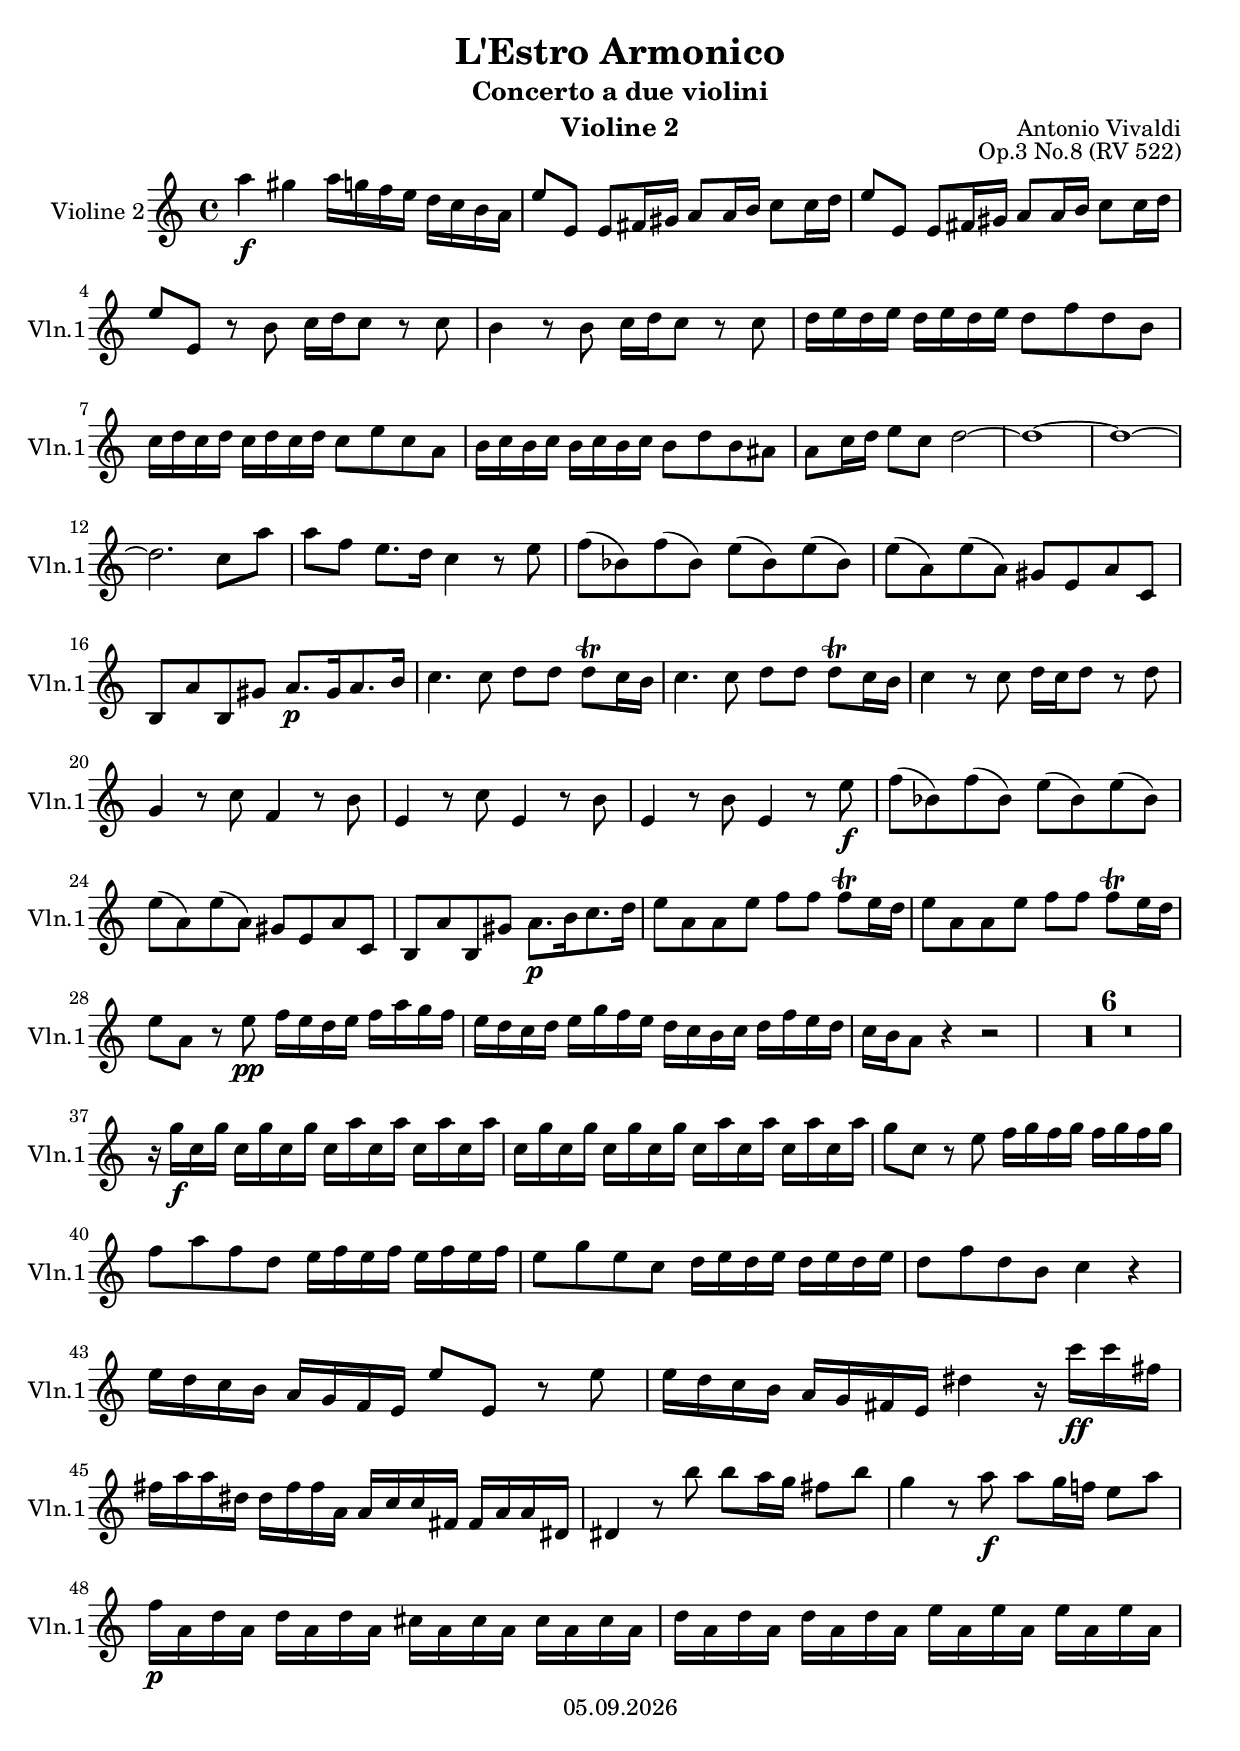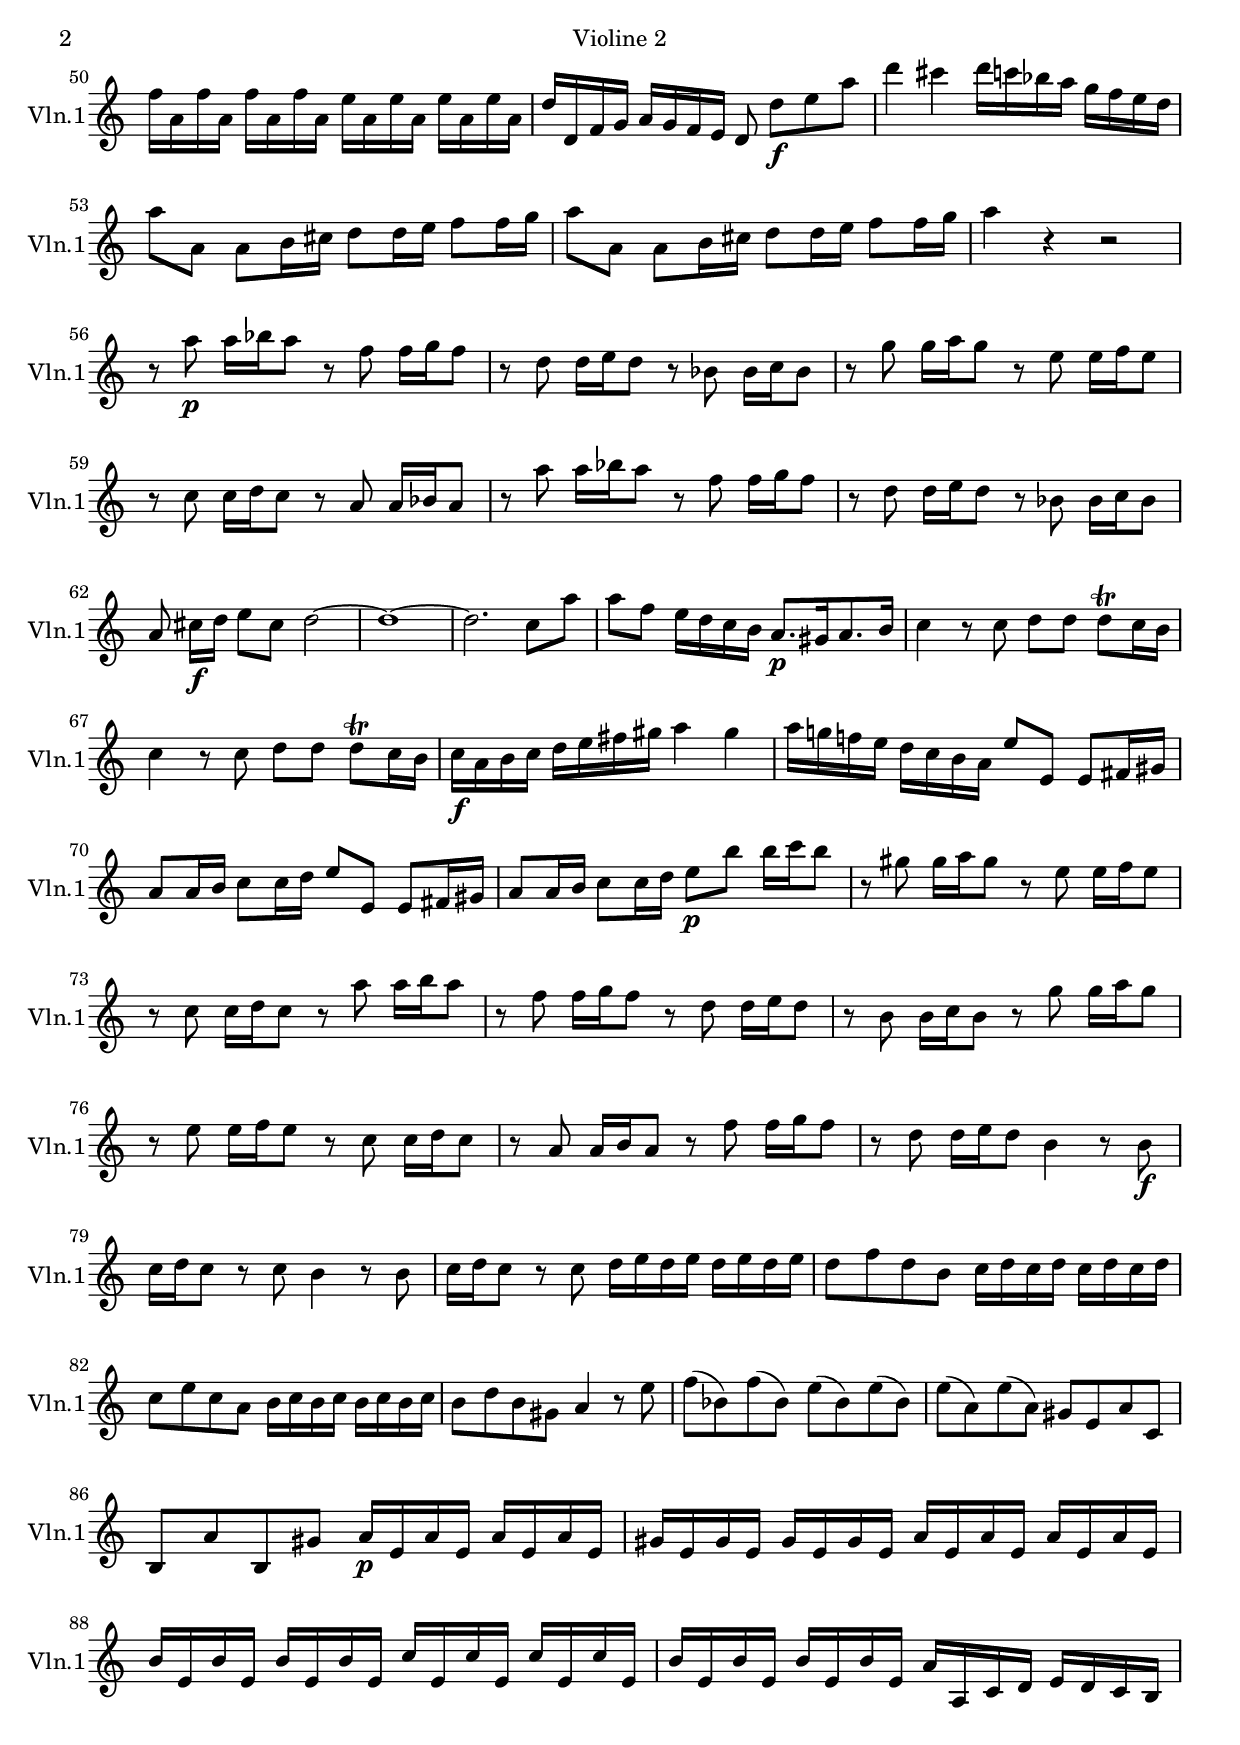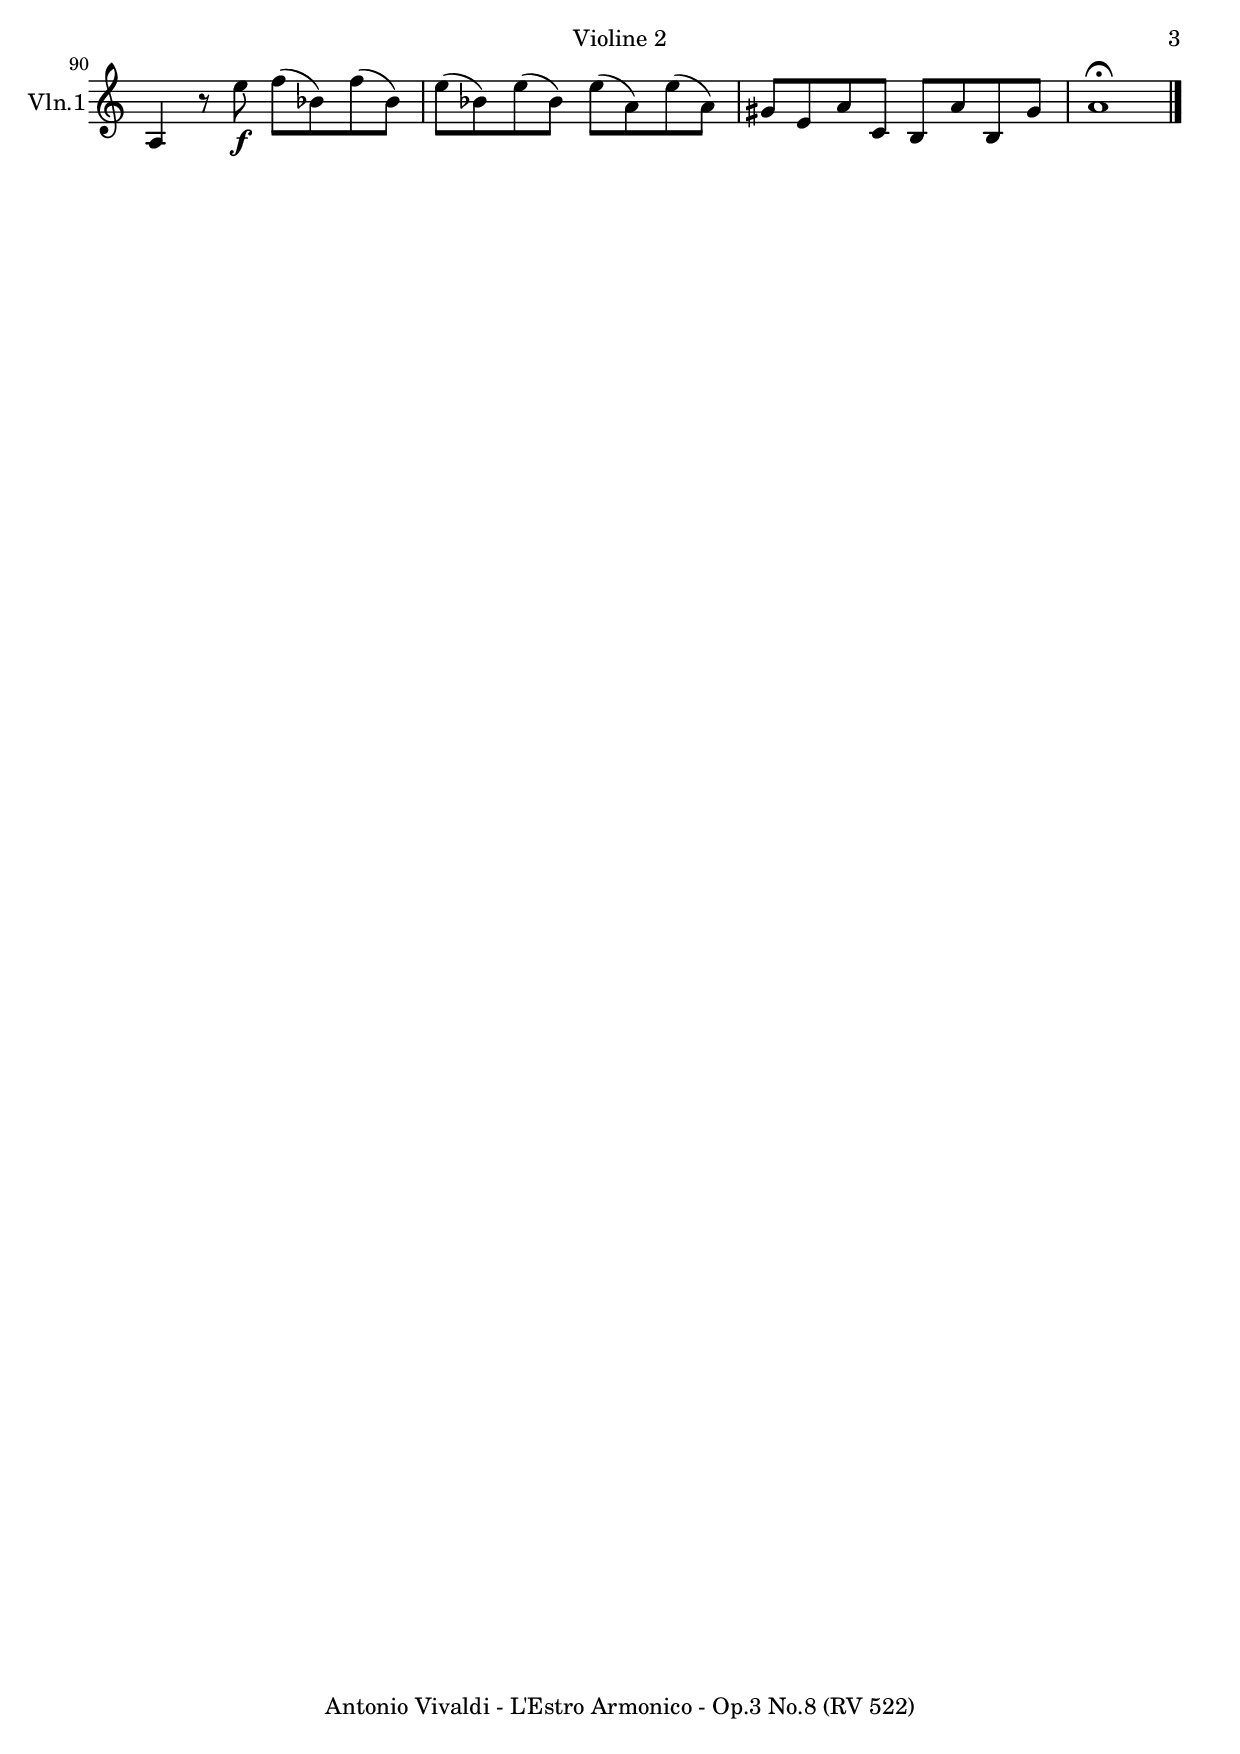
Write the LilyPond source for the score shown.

\version "2.18.2"

\version "2.18.2"

#(set-default-paper-size "a4")

\header {
  title = "L'Estro Armonico"
  subtitle = "Concerto a due violini"
  composer = "Antonio Vivaldi"
  opus = "Op.3 No.8 (RV 522)"
  instrument = "Violino II"
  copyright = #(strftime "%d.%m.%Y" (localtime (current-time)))
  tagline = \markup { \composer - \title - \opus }
}

#(define (override-color-for-all-grobs color)
  (lambda (context)
   (let loop ((x all-grob-descriptions))
    (if (not (null? x))
     (let ((grob-name (caar x)))
      (ly:context-pushpop-property context grob-name 'color color)
      (loop (cdr x)))))))

\version "2.18.2"

violinII = \relative c'' { 
%  I ALLEGRO
  a'4\f gis a16 g f e d c b a | e'8 e, e fis16 gis a8 a16 b c8 c16 d | e8 e, e fis16 gis a8 a16 b c8 c16 d | 
  \break 
  %4
  e8 e, r b' c16 d c8 r c | b4 r8 b c16 d c8 r c | d16 e d e d e d e d8 f d b |
  \break
  %7
  c16 d c d c d c d c8 e c a | b16 c b c b c b c b8 d b ais | a c16 d e8 c d2~ | d1~ | d1~ |
  \break
  %12
  d2. c8 a' | a f e8. d16 c4 r8 e8 | f( bes,) f'( bes,) e( bes) e( bes) | e( a,) e'( a,) gis e a c, |
  \break
  %16
  b a' b, gis' a8.[\p gis16 a8. b16] | c4. c8 d d d\trill c16 b | c4. c8 d d d\trill c16 b | c4 r8 c d16 c  d8 r d |
  \break
  %20
  g,4 r8 c f,4 r8 b | e,4 r8 c' e,4 r8 b' | e,4 r8 b' e,4 r8 e'\f | f( bes,) f'( bes,) e( bes) e( bes) | 
  \break
  %24
  e( a,) e'( a,) gis e a c, | b a' b, gis' a8.[\p b16 c8. d16] | e8 a, a e' f f f\trill e16 d | e8 a, a e' f f f\trill e16 d |
  \break
  %28
  e8 a, r e'\pp f16 e d e f a g f | e d c d e g f e d c b c d f e d | c b a8 r4 r2 | \compressFullBarRests R1*6 | 
  \break
  %37
  r16 g'\f c, g' c, g' c, g' c, a' c, a' c, a' c, a' | c, g' c, g' c, g' c, g' c, a' c, a' c, a' c, a' | g8 c, r e f16 g f g f g f g |
  \break
  %40
  f8 a f d e16 f e f e f e f | e8 g e c d16 e d e d e d e | d8 f d b c4 r | 
  \break
  %43
  e16 d c b a g f e e'8 e, r e' | e16 d c b a g fis e  dis'4 r16 c'\ff c fis, |
  \break
  %45
  fis a a dis, dis fis fis a, a c c fis, fis a a dis, | dis4 r8 b'' b a16 g fis8 b | g4 r8 a8\f a g16 f! e8 a |
  \break
  %48
  f16\p a, d a d a d a cis a cis a cis a cis a | d a d a d a d a e' a, e' a, e' a, e' a, |
  \break
  %50
  f' a, f' a, f' a, f' a, e' a, e' a, e' a, e' a, | d d, f g a g f e d8 d'[\f e a] | d4 cis d16 c bes a g f e d |
  \break
  %53
  a'8 a, a b16 cis d8 d16 e f8 f16 g | a8 a, a b16 cis d8 d16 e f8 f16 g | a4 r r2 |
  \break
  %56
  r8 a\p a16 bes a8 r f f16 g f8 | r d d16 e d8 r bes bes16 c bes8 | r g' g16 a g8 r e e16 f e8 |
  \break
  %59
  r8 c c16 d c8 r a a16 bes a8 | r a' a16 bes a8 r f f16 g f8 | r d d16 e d8 r bes bes16 c bes8 | 
  \break
  %62
  a8 cis16[\f d] e8 cis d2~ | d1~ | d2. c8 a' | a f e16 d c b a8.[\p gis16 a8. b16] | c4 r8 c d d d\trill c16 b |
  \break
  %67
  c4 r8 c d d d\trill c16 b | c\f a b c d e fis gis a4 gis | a16 g! f! e d c b a e'8 e, e fis16 gis |
  \break
  %70
  a8 a16 b c8 c16 d e8 e, e fis16 gis | a8 a16 b c8 c16 d e8\p b' b16 c b8 | r gis gis16 a gis8 r e8 e16 f e8 |
  \break
  %73
  r8 c c16 d c8 r a' a16 b a8 | r f f16 g f8 r d d16 e d8 | r b b16 c b8 r g' g16 a g8 |
  \break
  %76
  r8 e e16 f e8 r c c16 d c8 | r a a16 b a8 r f' f16 g f8 | r d d16 e d8 b4 r8 b\f |
  \break
  %79
  c16 d c8 r c b4 r8 b |  c16 d c8 r c d16 e d e d e d e | d8 f d b c16 d c d c d c d |
  \break
  %82
  c8 e c a b16 c b c b c b c | b8 d b gis a4 r8 e' | f( bes,) f'( bes,) e( bes) e( bes) | e( a,) e'( a,) gis e a c, |
  \break
  %86
  b a' b, gis' a16\p e a e a e a e | gis e gis e gis e gis e a e a e a e a e | 
  \break
  %88
  b' e, b' e, b' e, b' e, c' e, c' e, c' e, c' e, | b' e, b' e, b' e, b' e, a a, c d e d c b |
  \break 
  %90
  a4 r8 e''\f f( bes,) f'( bes,) | e( bes) e( bes) e( a,) e'( a,) | gis e a c, b a' b, gis' | a1\fermata
  \bar "|."
  
}


\header {
  instrument = "Violine 2"
}

\score {
  <<
    \new Staff \with { instrumentName = "Violine 2" shortInstrumentName = "Vln.1" } { \violinII }
  >>
  \layout {
    indent = 1.5\cm
    short-indent = 0.5\cm
  }
}